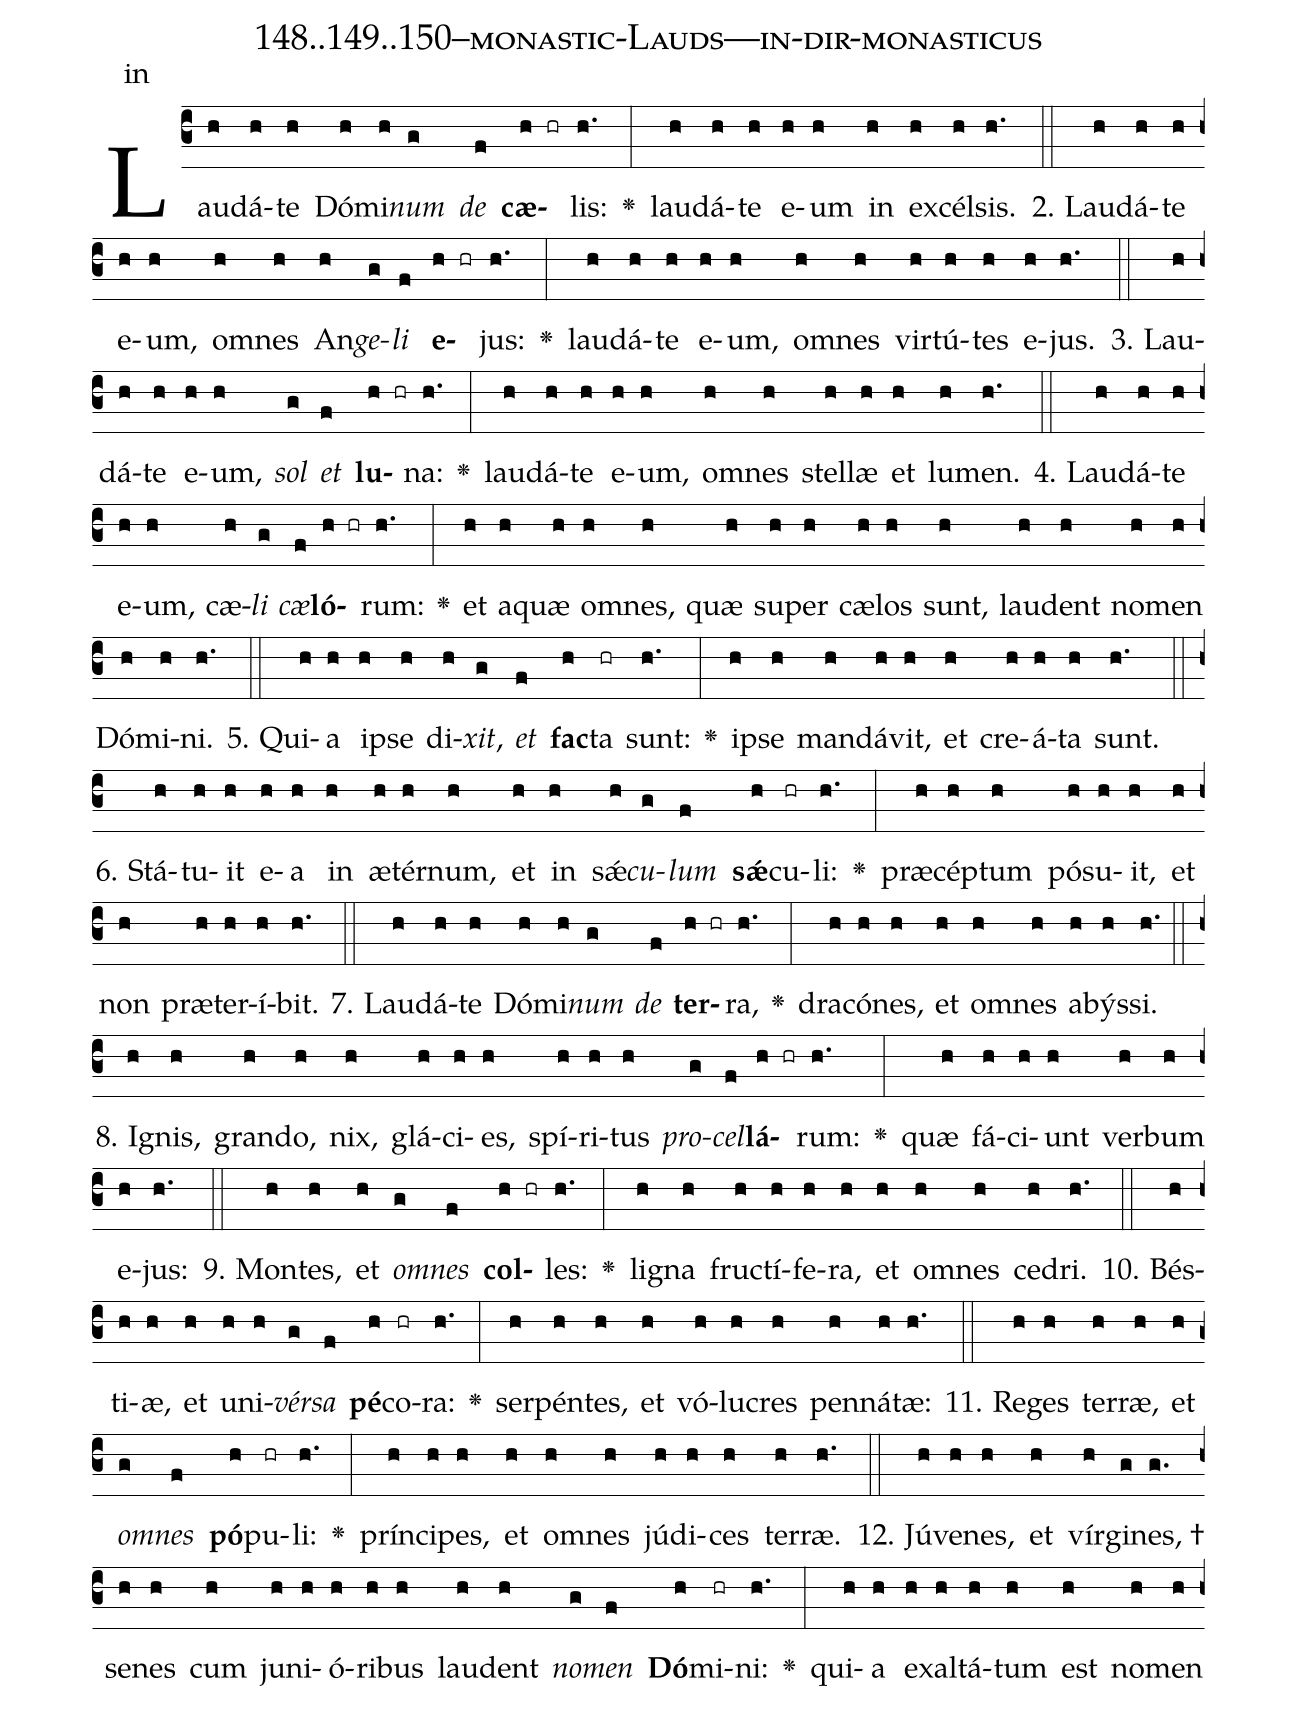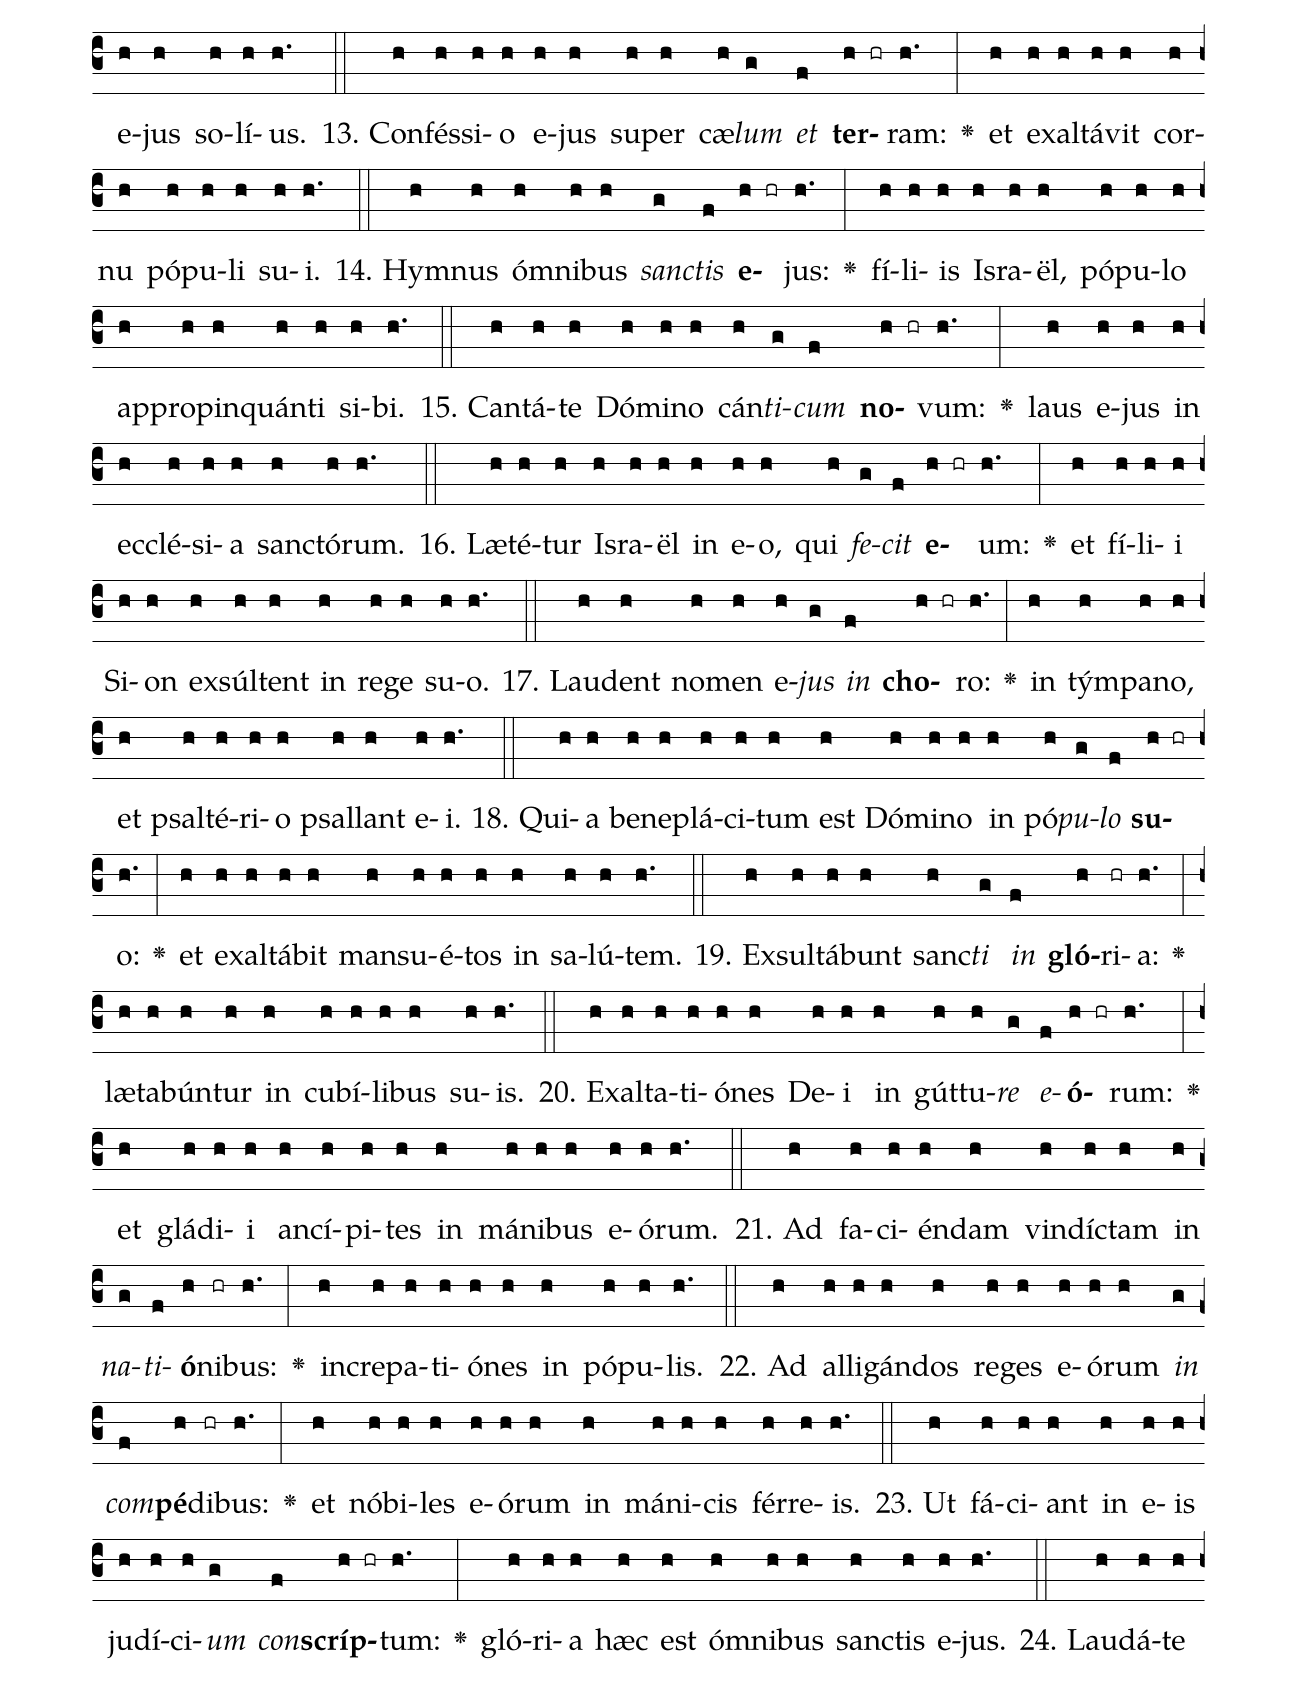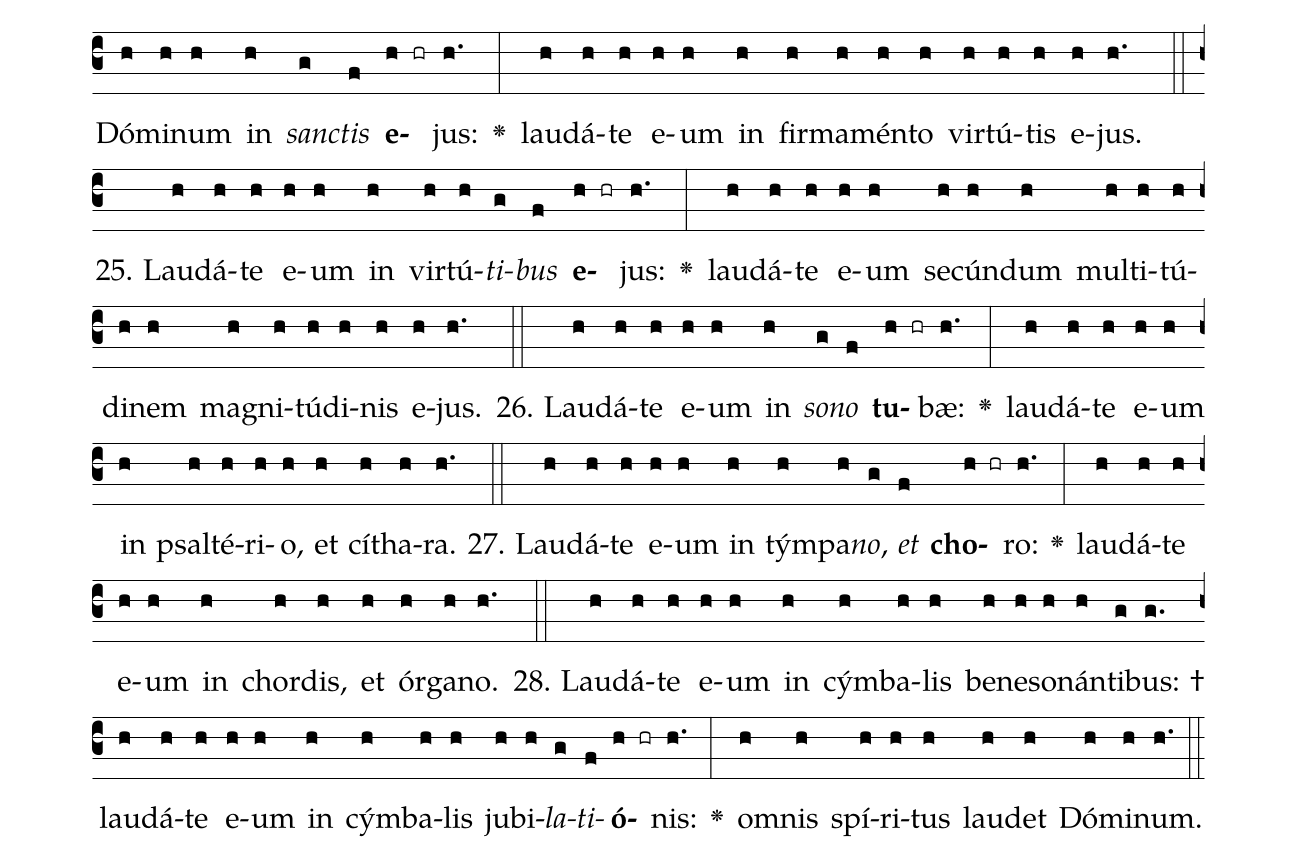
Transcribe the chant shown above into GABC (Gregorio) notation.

name: 148..149..150--monastic-Lauds---in-dir-monasticus;
annotation: in;
%%
(c3)Lau(h)dá(h)te(h) Dó(h)mi(h)<i>num</i>(g) <i>de</i>(f) <b>cæ</b>(h hr)lis:(h.) <v>\greheightstar</v>(:) lau(h)dá(h)te(h) e(h)um(h) in(h) ex(h)cél(h)sis.(h.) (::)
2. Lau(h)dá(h)te(h) e(h)um,(h) om(h)nes(h) An(h)<i>ge</i>(g)<i>li</i>(f) <b>e</b>(h hr)jus:(h.) <v>\greheightstar</v>(:) lau(h)dá(h)te(h) e(h)um,(h) om(h)nes(h) vir(h)tú(h)tes(h) e(h)jus.(h.) (::)
3. Lau(h)dá(h)te(h) e(h)um,(h) <i>sol</i>(g) <i>et</i>(f) <b>lu</b>(h hr)na:(h.) <v>\greheightstar</v>(:) lau(h)dá(h)te(h) e(h)um,(h) om(h)nes(h) stel(h)læ(h) et(h) lu(h)men.(h.) (::)
4. Lau(h)dá(h)te(h) e(h)um,(h) cæ(h)<i>li</i>(g) <i>cæ</i>(f)<b>ló</b>(h hr)rum:(h.) <v>\greheightstar</v>(:) et(h) a(h)quæ(h) om(h)nes,(h) quæ(h) su(h)per(h) cæ(h)los(h) sunt,(h) lau(h)dent(h) no(h)men(h) Dó(h)mi(h)ni.(h.) (::)
5. Qui(h)a(h) ip(h)se(h) di(h)<i>xit</i>,(g) <i>et</i>(f) <b>fac</b>(h)ta(hr) sunt:(h.) <v>\greheightstar</v>(:) ip(h)se(h) man(h)dá(h)vit,(h) et(h) cre(h)á(h)ta(h) sunt.(h.) (::)
6. Stá(h)tu(h)it(h) e(h)a(h) in(h) æ(h)tér(h)num,(h) et(h) in(h) sǽ(h)<i>cu</i>(g)<i>lum</i>(f) <b>sǽ</b>(h)cu(hr)li:(h.) <v>\greheightstar</v>(:) præ(h)cép(h)tum(h) pó(h)su(h)it,(h) et(h) non(h) præ(h)ter(h)í(h)bit.(h.) (::)
7. Lau(h)dá(h)te(h) Dó(h)mi(h)<i>num</i>(g) <i>de</i>(f) <b>ter</b>(h hr)ra,(h.) <v>\greheightstar</v>(:) dra(h)có(h)nes,(h) et(h) om(h)nes(h) a(h)býs(h)si.(h.) (::)
8. I(h)gnis,(h) gran(h)do,(h) nix,(h) glá(h)ci(h)es,(h) spí(h)ri(h)tus(h) <i>pro</i>(g)<i>cel</i>(f)<b>lá</b>(h hr)rum:(h.) <v>\greheightstar</v>(:) quæ(h) fá(h)ci(h)unt(h) ver(h)bum(h) e(h)jus:(h.) (::)
9. Mon(h)tes,(h) et(h) <i>om</i>(g)<i>nes</i>(f) <b>col</b>(h hr)les:(h.) <v>\greheightstar</v>(:) li(h)gna(h) fruc(h)tí(h)fe(h)ra,(h) et(h) om(h)nes(h) ce(h)dri.(h.) (::)
10. Bés(h)ti(h)æ,(h) et(h) u(h)ni(h)<i>vér</i>(g)<i>sa</i>(f) <b>pé</b>(h)co(hr)ra:(h.) <v>\greheightstar</v>(:) ser(h)pén(h)tes,(h) et(h) vó(h)lu(h)cres(h) pen(h)ná(h)tæ:(h.) (::)
11. Re(h)ges(h) ter(h)ræ,(h) et(h) <i>om</i>(g)<i>nes</i>(f) <b>pó</b>(h)pu(hr)li:(h.) <v>\greheightstar</v>(:) prín(h)ci(h)pes,(h) et(h) om(h)nes(h) jú(h)di(h)ces(h) ter(h)ræ.(h.) (::)
12. Jú(h)ve(h)nes,(h) et(h) vír(h)gi(g)nes, †(g.) se(h)nes(h) cum(h) ju(h)ni(h)ó(h)ri(h)bus(h) lau(h)dent(h) <i>no</i>(g)<i>men</i>(f) <b>Dó</b>(h)mi(hr)ni:(h.) <v>\greheightstar</v>(:) qui(h)a(h) ex(h)al(h)tá(h)tum(h) est(h) no(h)men(h) e(h)jus(h) so(h)lí(h)us.(h.) (::)
13. Con(h)fés(h)si(h)o(h) e(h)jus(h) su(h)per(h) cæ(h)<i>lum</i>(g) <i>et</i>(f) <b>ter</b>(h hr)ram:(h.) <v>\greheightstar</v>(:) et(h) ex(h)al(h)tá(h)vit(h) cor(h)nu(h) pó(h)pu(h)li(h) su(h)i.(h.) (::)
14. Hym(h)nus(h) óm(h)ni(h)bus(h) <i>sanc</i>(g)<i>tis</i>(f) <b>e</b>(h hr)jus:(h.) <v>\greheightstar</v>(:) fí(h)li(h)is(h) Is(h)ra(h)ël,(h) pó(h)pu(h)lo(h) ap(h)pro(h)pin(h)quán(h)ti(h) si(h)bi.(h.) (::)
15. Can(h)tá(h)te(h) Dó(h)mi(h)no(h) cán(h)<i>ti</i>(g)<i>cum</i>(f) <b>no</b>(h hr)vum:(h.) <v>\greheightstar</v>(:) laus(h) e(h)jus(h) in(h) ec(h)clé(h)si(h)a(h) sanc(h)tó(h)rum.(h.) (::)
16. Læ(h)té(h)tur(h) Is(h)ra(h)ël(h) in(h) e(h)o,(h) qui(h) <i>fe</i>(g)<i>cit</i>(f) <b>e</b>(h hr)um:(h.) <v>\greheightstar</v>(:) et(h) fí(h)li(h)i(h) Si(h)on(h) ex(h)súl(h)tent(h) in(h) re(h)ge(h) su(h)o.(h.) (::)
17. Lau(h)dent(h) no(h)men(h) e(h)<i>jus</i>(g) <i>in</i>(f) <b>cho</b>(h hr)ro:(h.) <v>\greheightstar</v>(:) in(h) tým(h)pa(h)no,(h) et(h) psal(h)té(h)ri(h)o(h) psal(h)lant(h) e(h)i.(h.) (::)
18. Qui(h)a(h) be(h)ne(h)plá(h)ci(h)tum(h) est(h) Dó(h)mi(h)no(h) in(h) pó(h)<i>pu</i>(g)<i>lo</i>(f) <b>su</b>(h hr)o:(h.) <v>\greheightstar</v>(:) et(h) ex(h)al(h)tá(h)bit(h) man(h)su(h)é(h)tos(h) in(h) sa(h)lú(h)tem.(h.) (::)
19. Ex(h)sul(h)tá(h)bunt(h) sanc(h)<i>ti</i>(g) <i>in</i>(f) <b>gló</b>(h)ri(hr)a:(h.) <v>\greheightstar</v>(:) læ(h)ta(h)bún(h)tur(h) in(h) cu(h)bí(h)li(h)bus(h) su(h)is.(h.) (::)
20. Ex(h)al(h)ta(h)ti(h)ó(h)nes(h) De(h)i(h) in(h) gút(h)tu(h)<i>re</i>(g) <i>e</i>(f)<b>ó</b>(h hr)rum:(h.) <v>\greheightstar</v>(:) et(h) glá(h)di(h)i(h) an(h)cí(h)pi(h)tes(h) in(h) má(h)ni(h)bus(h) e(h)ó(h)rum.(h.) (::)
21. Ad(h) fa(h)ci(h)én(h)dam(h) vin(h)díc(h)tam(h) in(h) <i>na</i>(g)<i>ti</i>(f)<b>ó</b>(h)ni(hr)bus:(h.) <v>\greheightstar</v>(:) in(h)cre(h)pa(h)ti(h)ó(h)nes(h) in(h) pó(h)pu(h)lis.(h.) (::)
22. Ad(h) al(h)li(h)gán(h)dos(h) re(h)ges(h) e(h)ó(h)rum(h) <i>in</i>(g) <i>com</i>(f)<b>pé</b>(h)di(hr)bus:(h.) <v>\greheightstar</v>(:) et(h) nó(h)bi(h)les(h) e(h)ó(h)rum(h) in(h) má(h)ni(h)cis(h) fér(h)re(h)is.(h.) (::)
23. Ut(h) fá(h)ci(h)ant(h) in(h) e(h)is(h) ju(h)dí(h)ci(h)<i>um</i>(g) <i>con</i>(f)<b>scríp</b>(h hr)tum:(h.) <v>\greheightstar</v>(:) gló(h)ri(h)a(h) hæc(h) est(h) óm(h)ni(h)bus(h) sanc(h)tis(h) e(h)jus.(h.) (::)
24. Lau(h)dá(h)te(h) Dó(h)mi(h)num(h) in(h) <i>sanc</i>(g)<i>tis</i>(f) <b>e</b>(h hr)jus:(h.) <v>\greheightstar</v>(:) lau(h)dá(h)te(h) e(h)um(h) in(h) fir(h)ma(h)mén(h)to(h) vir(h)tú(h)tis(h) e(h)jus.(h.) (::)
25. Lau(h)dá(h)te(h) e(h)um(h) in(h) vir(h)tú(h)<i>ti</i>(g)<i>bus</i>(f) <b>e</b>(h hr)jus:(h.) <v>\greheightstar</v>(:) lau(h)dá(h)te(h) e(h)um(h) se(h)cún(h)dum(h) mul(h)ti(h)tú(h)di(h)nem(h) ma(h)gni(h)tú(h)di(h)nis(h) e(h)jus.(h.) (::)
26. Lau(h)dá(h)te(h) e(h)um(h) in(h) <i>so</i>(g)<i>no</i>(f) <b>tu</b>(h hr)bæ:(h.) <v>\greheightstar</v>(:) lau(h)dá(h)te(h) e(h)um(h) in(h) psal(h)té(h)ri(h)o,(h) et(h) cí(h)tha(h)ra.(h.) (::)
27. Lau(h)dá(h)te(h) e(h)um(h) in(h) tým(h)pa(h)<i>no</i>,(g) <i>et</i>(f) <b>cho</b>(h hr)ro:(h.) <v>\greheightstar</v>(:) lau(h)dá(h)te(h) e(h)um(h) in(h) chor(h)dis,(h) et(h) ór(h)ga(h)no.(h.) (::)
28. Lau(h)dá(h)te(h) e(h)um(h) in(h) cým(h)ba(h)lis(h) be(h)ne(h)so(h)nán(h)ti(g)bus: †(g.) lau(h)dá(h)te(h) e(h)um(h) in(h) cým(h)ba(h)lis(h) ju(h)bi(h)<i>la</i>(g)<i>ti</i>(f)<b>ó</b>(h hr)nis:(h.) <v>\greheightstar</v>(:) om(h)nis(h) spí(h)ri(h)tus(h) lau(h)det(h) Dó(h)mi(h)num.(h.) (::)
